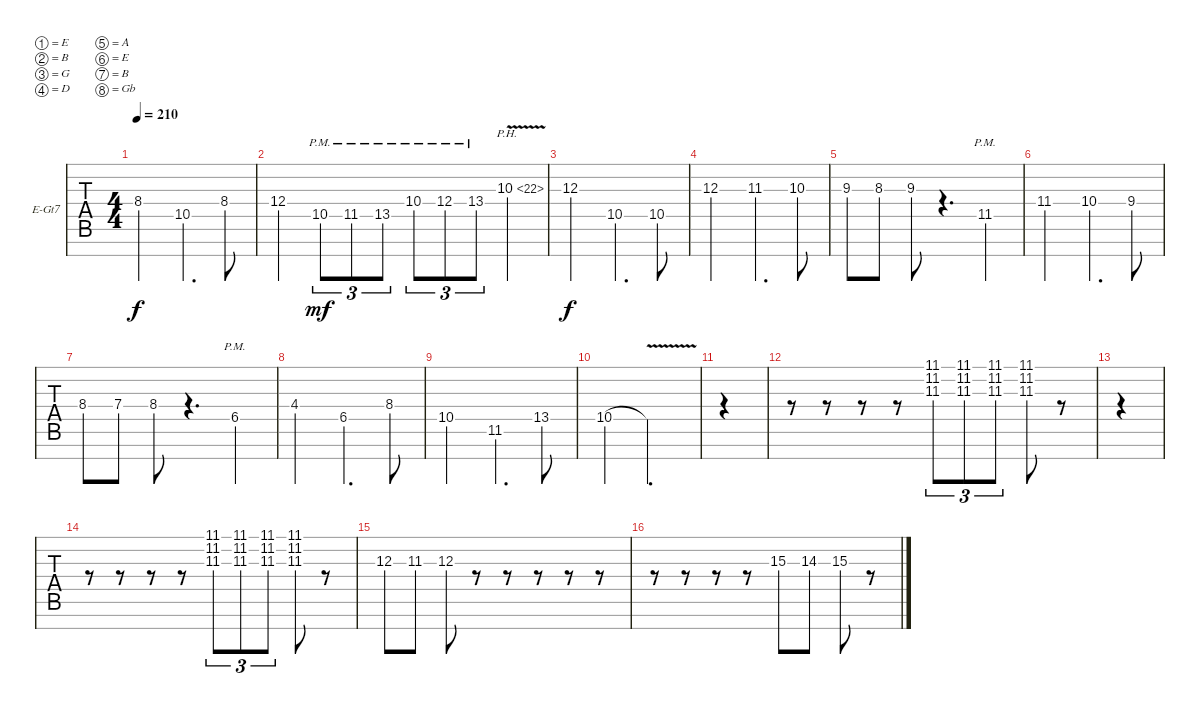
\bracketExtendMode groupsimilarinstruments
\firstSystemTrackNameOrientation horizontal
\otherSystemsTrackNameOrientation horizontal
\track ("Äîðîæêà 3" "E-Gt7") {instrument distortionguitar}
\staff {tabs}
\tuning (E4 B3 G3 D3 A2 E2 B1 Gb1)
\ts (4 4)
\tempo 210
\clef g2
\ks c
8.4.2{dy f} 10.5.4{d} 8.4.8 |
12.4.4 10.5{pm}.8{tu (3 2) dy mf} 11.5{pm}.8{tu (3 2)} 13.5{pm}.8{tu (3 2)} 10.4{pm}.8{tu (3 2)} 12.4{pm}.8{tu (3 2)} 13.4{pm}.8{tu (3 2)} 10.3{ph 12 v}.4 |
12.3.2{dy f} 10.5.4{d} 10.5.8 |
12.3.2 11.3.4{d} 10.3.8 |
9.3.8 8.3.8 9.3.8 r.4{d} 11.5{pm}.4 |
11.4.2 10.4.4{d} 9.4.8 |
8.4.8 7.4.8 8.4.8 r.4{d} 6.5{pm}.4 |
4.4.2 6.5.4{d} 8.4.8 |
10.5.2 11.6.4{d} 13.5.8 |
10.5.4 10.5{v t}.2{d} |
|
r.8 r.8 r.8 r.8 (11.1 11.2 11.3).8{tu (3 2)} (11.1 11.2 11.3).8{tu (3 2)} (11.1 11.2 11.3).8{tu (3 2)} (11.1 11.2 11.3).8 r.8 |
|
r.8 r.8 r.8 r.8 (11.1 11.2 11.3).8{tu (3 2)} (11.1 11.2 11.3).8{tu (3 2)} (11.1 11.2 11.3).8{tu (3 2)} (11.1 11.2 11.3).8 r.8 |
12.3.8 11.3.8 12.3.8 r.8 r.8 r.8 r.8 r.8 |
r.8 r.8 r.8 r.8 15.3.8 14.3.8 15.3.8 r.8
